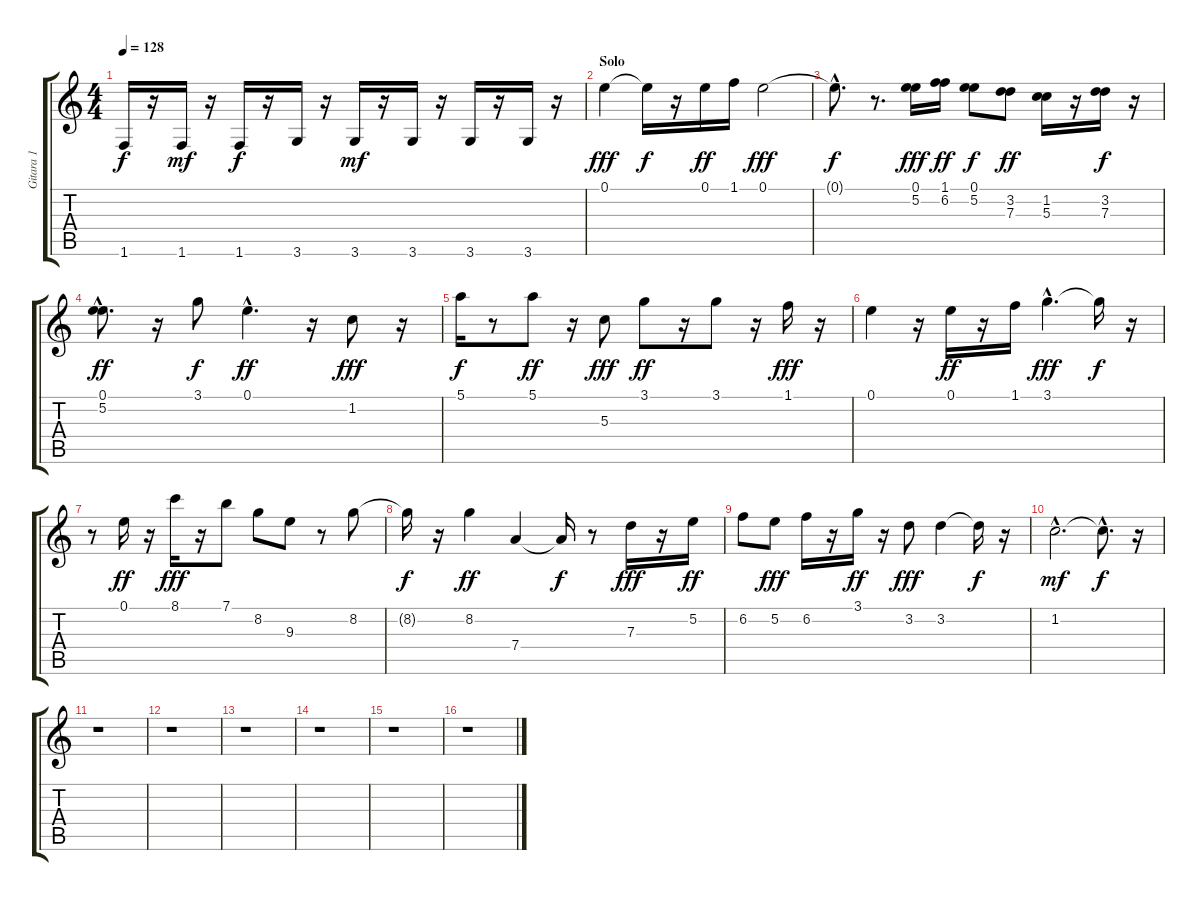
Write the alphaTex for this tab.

\track ("Gitara 1" "Gitara 1") {instrument distortionguitar}
\staff {score tabs}
\tuning (E4 B3 G3 D3 A2 E2) {hide}
\ts (4 4)
\tempo 128
\clef g2
\ks c
1.6.16{dy f} r.16 1.6.16{dy mf} r.16 1.6.16{dy f} r.16 3.6.16 r.16 3.6.16{dy mf} r.16 3.6.16 r.16 3.6.16 r.16 3.6.16 r.16 |
\section ("" "Solo")
0.1.4{dy fff} 0.1{t}.16{dy f} r.16 0.1.16{dy ff} 1.1.16 0.1.2{dy fff} |
0.1{hac t}.8{d dy f} r.8{d} (0.1 5.2).16{dy fff} (1.1 6.2).16{dy ff} (0.1 5.2).8{dy f} (3.2 7.3).8{dy ff} (1.2 5.3).16 r.16 (3.2 7.3).16{dy f} r.16 |
(0.1{hac} 5.2{hac}).8{d dy ff} r.16 3.1.8{dy f} 0.1{hac}.4{d dy ff} r.16 1.2.8{dy fff} r.16 |
5.1.16{dy f} r.8 5.1.8{dy ff} r.16 5.3.8{dy fff} 3.1.8{dy ff} r.16 3.1.8 r.16 1.1.16{dy fff} r.16 |
0.1.4 r.16 0.1.16{dy ff} r.16 1.1.16 3.1{hac}.4{d dy fff} 3.1{t}.16{dy f} r.16 |
r.8 0.1.16{dy ff} r.16 8.1.16{dy fff} r.16 7.1.8 8.2.8 9.3.8 r.8 8.2.8 |
8.2{t}.16{dy f} r.16 8.2.4{dy ff} 7.4.4 7.4{t}.16{dy f} r.8 7.3.16{dy fff} r.16 5.2.16{dy ff} |
6.2.8 5.2.8{dy fff} 6.2.16 r.16 3.1.16{dy ff} r.16 3.2.8{dy fff} 3.2.4 3.2{t}.16{dy f} r.16 |
1.2{hac}.2{d dy mf} 1.2{hac t}.8{d dy f} r.16 |
r.1 |
r.1 |
r.1 |
r.1 |
r.1 |
r.1
